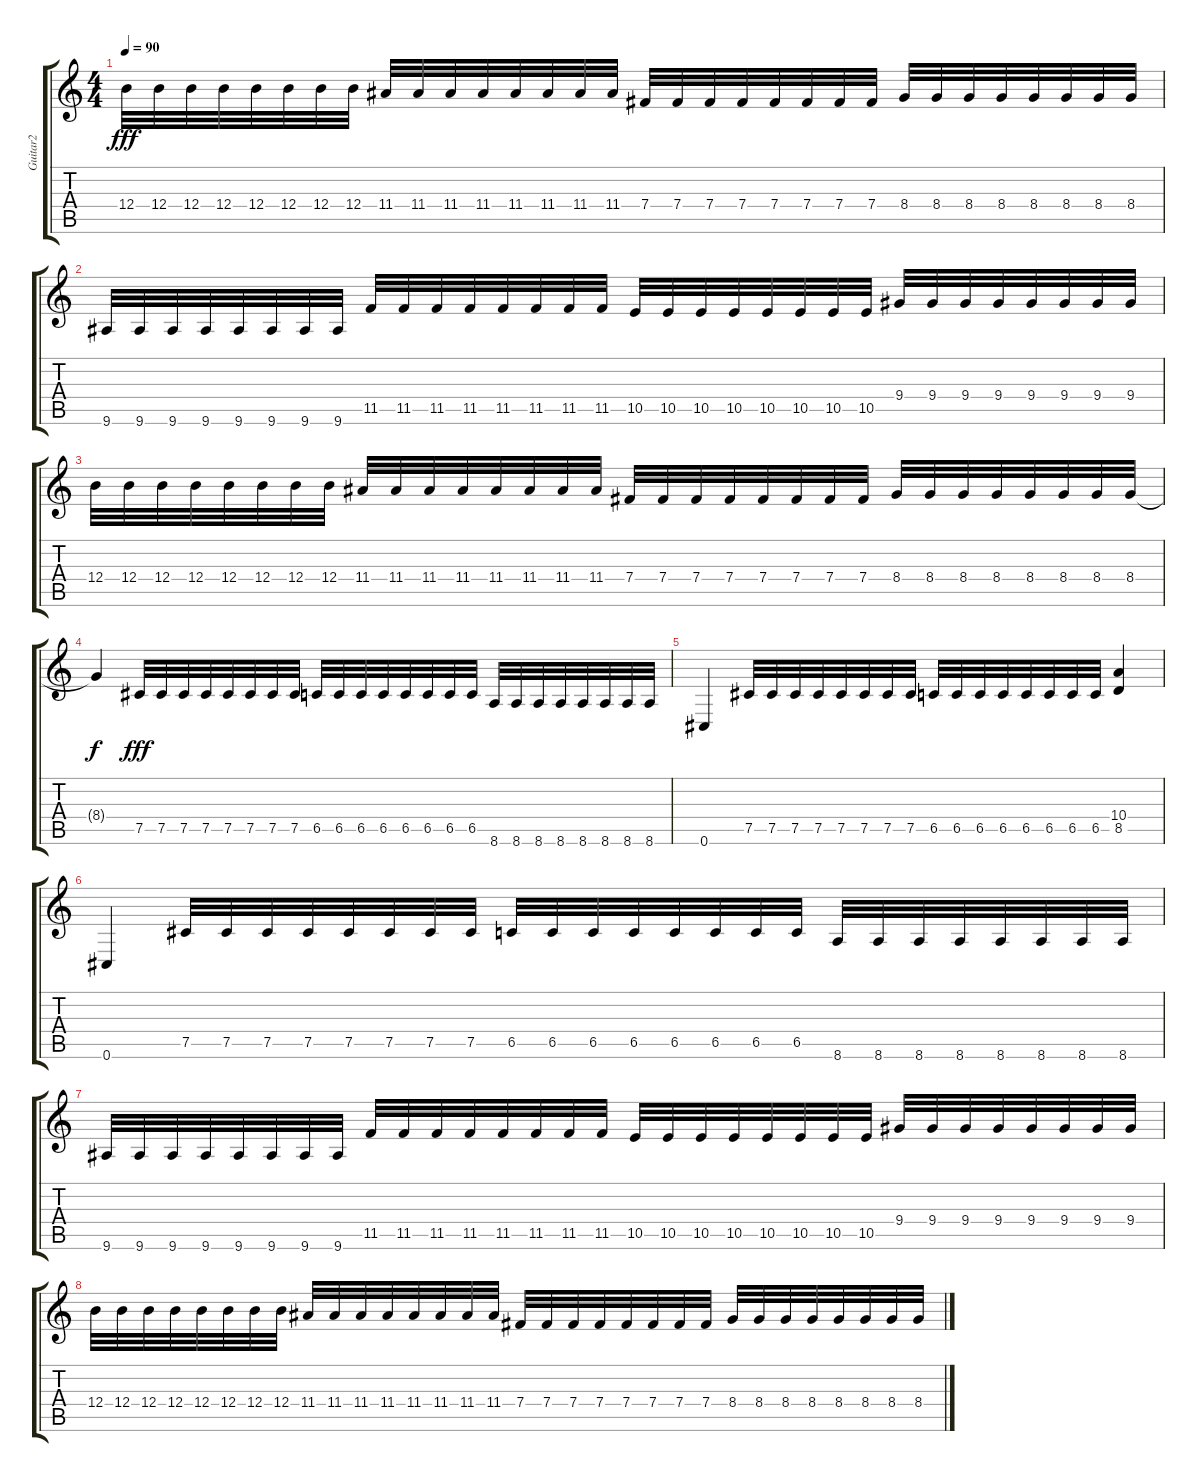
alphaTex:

\track ("Guitar2" "Guitar2") {instrument distortionguitar}
\staff {score tabs}
\tuning (Db4 Ab3 E3 B2 Gb2 Db2) {hide}
\ts (4 4)
\tempo 90
\clef g2
\ks c
12.4.32{dy fff} 12.4.32 12.4.32 12.4.32 12.4.32 12.4.32 12.4.32 12.4.32 11.4.32 11.4.32 11.4.32 11.4.32 11.4.32 11.4.32 11.4.32 11.4.32 7.4.32 7.4.32 7.4.32 7.4.32 7.4.32 7.4.32 7.4.32 7.4.32 8.4.32 8.4.32 8.4.32 8.4.32 8.4.32 8.4.32 8.4.32 8.4.32 |
9.6.32 9.6.32 9.6.32 9.6.32 9.6.32 9.6.32 9.6.32 9.6.32 11.5.32 11.5.32 11.5.32 11.5.32 11.5.32 11.5.32 11.5.32 11.5.32 10.5.32 10.5.32 10.5.32 10.5.32 10.5.32 10.5.32 10.5.32 10.5.32 9.4.32 9.4.32 9.4.32 9.4.32 9.4.32 9.4.32 9.4.32 9.4.32 |
12.4.32 12.4.32 12.4.32 12.4.32 12.4.32 12.4.32 12.4.32 12.4.32 11.4.32 11.4.32 11.4.32 11.4.32 11.4.32 11.4.32 11.4.32 11.4.32 7.4.32 7.4.32 7.4.32 7.4.32 7.4.32 7.4.32 7.4.32 7.4.32 8.4.32 8.4.32 8.4.32 8.4.32 8.4.32 8.4.32 8.4.32 8.4.32 |
8.4{t}.4{dy f} 7.5.32{dy fff} 7.5.32 7.5.32 7.5.32 7.5.32 7.5.32 7.5.32 7.5.32 6.5.32 6.5.32 6.5.32 6.5.32 6.5.32 6.5.32 6.5.32 6.5.32 8.6.32 8.6.32 8.6.32 8.6.32 8.6.32 8.6.32 8.6.32 8.6.32 |
0.6.4 7.5.32 7.5.32 7.5.32 7.5.32 7.5.32 7.5.32 7.5.32 7.5.32 6.5.32 6.5.32 6.5.32 6.5.32 6.5.32 6.5.32 6.5.32 6.5.32 (10.4 8.5).4 |
0.6.4 7.5.32 7.5.32 7.5.32 7.5.32 7.5.32 7.5.32 7.5.32 7.5.32 6.5.32 6.5.32 6.5.32 6.5.32 6.5.32 6.5.32 6.5.32 6.5.32 8.6.32 8.6.32 8.6.32 8.6.32 8.6.32 8.6.32 8.6.32 8.6.32 |
9.6.32 9.6.32 9.6.32 9.6.32 9.6.32 9.6.32 9.6.32 9.6.32 11.5.32 11.5.32 11.5.32 11.5.32 11.5.32 11.5.32 11.5.32 11.5.32 10.5.32 10.5.32 10.5.32 10.5.32 10.5.32 10.5.32 10.5.32 10.5.32 9.4.32 9.4.32 9.4.32 9.4.32 9.4.32 9.4.32 9.4.32 9.4.32 |
12.4.32 12.4.32 12.4.32 12.4.32 12.4.32 12.4.32 12.4.32 12.4.32 11.4.32 11.4.32 11.4.32 11.4.32 11.4.32 11.4.32 11.4.32 11.4.32 7.4.32 7.4.32 7.4.32 7.4.32 7.4.32 7.4.32 7.4.32 7.4.32 8.4.32 8.4.32 8.4.32 8.4.32 8.4.32 8.4.32 8.4.32 8.4.32
